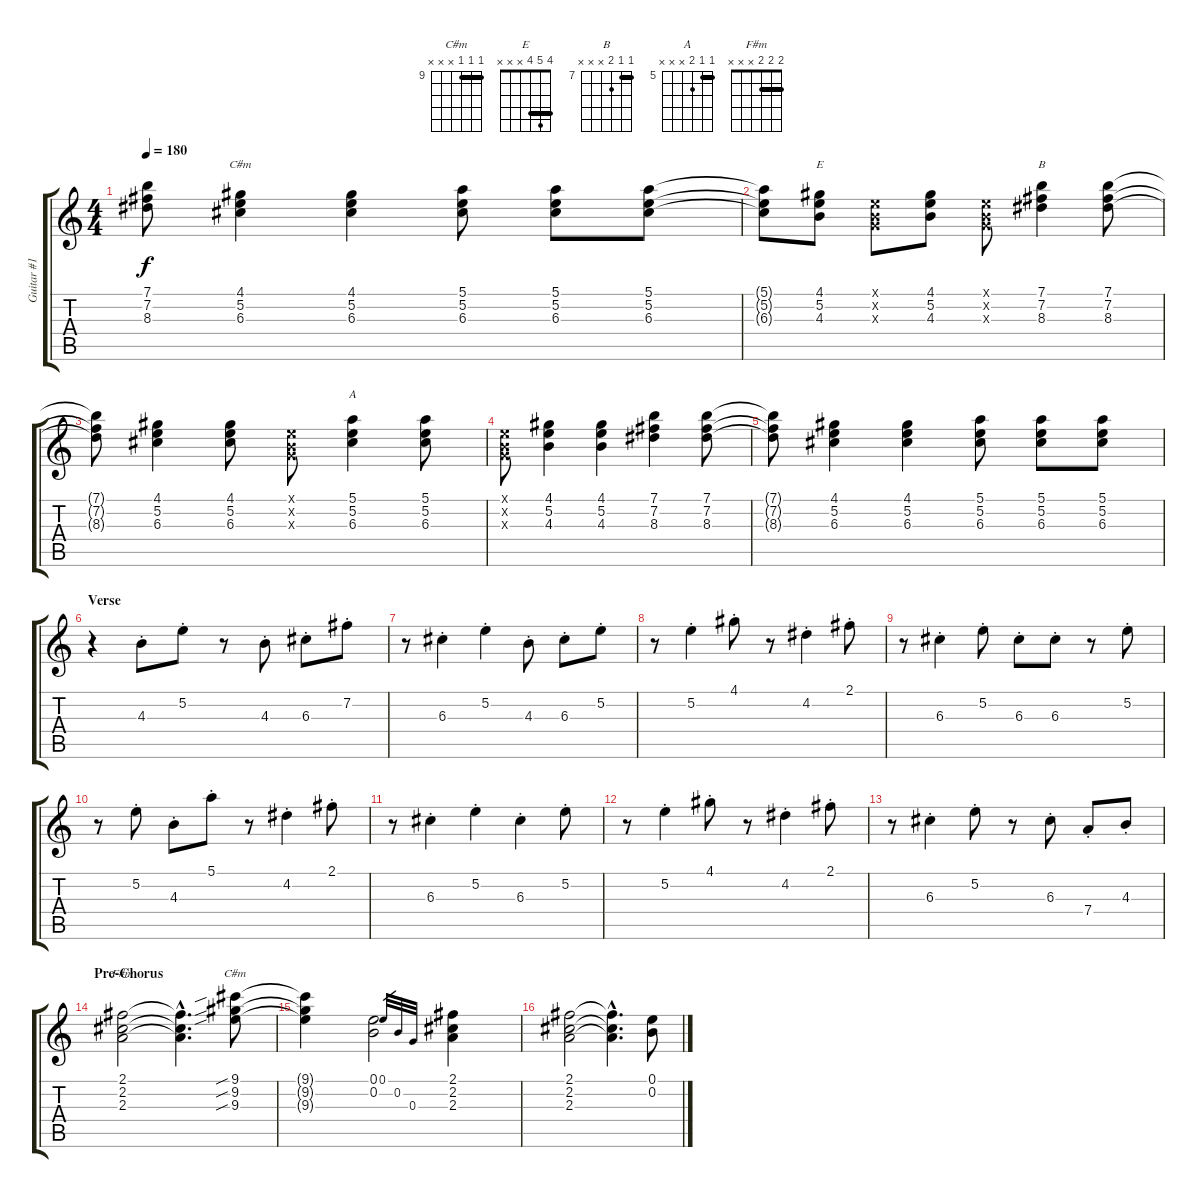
\track ("Guitar #1" "Guitar #1") {instrument acousticguitarsteel}
\staff {score tabs}
\tuning (E4 B3 G3 D3 A2 E2) {hide}
\chord ("C#m" 4 5 6 x x x) {firstfret 4}
\chord ("E" 4 5 4 x x x) {barre 4}
\chord ("B" 7 7 8 x x x) {firstfret 7 barre 7}
\chord ("A" 5 5 6 x x x) {firstfret 5 barre 5}
\chord ("F#m" 2 2 2 x x x) {barre 2}
\chord ("C#m" 9 9 9 x x x) {firstfret 9 barre 9}
\ts (4 4)
\tempo 180
\clef g2
\ks c
(7.1{t} 7.2{t} 8.3{t}).8{dy f} (4.1 5.2 6.3).4{ch "C#m"} (4.1 5.2 6.3).4 (5.1 5.2 6.3).8 (5.1 5.2 6.3).8 (5.1 5.2 6.3).8 |
(5.1{t} 5.2{t} 6.3{t}).8 (4.1 5.2 4.3).8{ch "E"} (0.1{x} 0.2{x} 0.3{x}).8 (4.1 5.2 4.3).8 (0.1{x} 0.2{x} 0.3{x}).8 (7.1 7.2 8.3).4{ch "B"} (7.1 7.2 8.3).8 |
(7.1{t} 7.2{t} 8.3{t}).8 (4.1 5.2 6.3).4 (4.1 5.2 6.3).8 (0.1{x} 0.2{x} 0.3{x}).8 (5.1 5.2 6.3).4{ch "A"} (5.1 5.2 6.3).8 |
(0.1{x} 0.2{x} 0.3{x}).8 (4.1 5.2 4.3).4 (4.1 5.2 4.3).4 (7.1 7.2 8.3).4 (7.1 7.2 8.3).8 |
(7.1{t} 7.2{t} 8.3{t}).8 (4.1 5.2 6.3).4 (4.1 5.2 6.3).4 (5.1 5.2 6.3).8 (5.1 5.2 6.3).8 (5.1 5.2 6.3).8 |
\section ("" "Verse")
r.4{volume 10 instrument electricguitarmuted} 4.3{st}.8 5.2{st}.8 r.8 4.3{st}.8 6.3{st}.8 7.2{st}.8 |
r.8 6.3{st}.4 5.2{st}.4 4.3{st}.8 6.3{st}.8 5.2{st}.8 |
r.8 5.2{st}.4 4.1{st}.8 r.8 4.2{st}.4 2.1{st}.8 |
r.8 6.3{st}.4 5.2{st}.8 6.3{st}.8 6.3{st}.8 r.8 5.2{st}.8 |
r.8 5.2{st}.8 4.3{st}.8 5.1{st}.8 r.8 4.2{st}.4 2.1{st}.8 |
r.8 6.3{st}.4 5.2{st}.4 6.3{st}.4 5.2{st}.8 |
r.8 5.2{st}.4 4.1{st}.8 r.8 4.2{st}.4 2.1{st}.8 |
r.8 6.3{st}.4 5.2{st}.8 r.8 6.3{st}.8 7.4{st}.8 4.3{st}.8 |
\section ("" "Pre-Chorus")
(2.1 2.2 2.3).2{ch "F#m" volume 13} (2.1{hac t} 2.2{hac t} 2.3{hac t}).4{d} (9.1{sib} 9.2{sib} 9.3{sib}).8{ch "C#m"} |
(9.1{t} 9.2{t} 9.3{t}).4 (0.1 0.2).2 0.1.32{gr} 0.2.32{gr} 0.3.32{gr} (2.1 2.2 2.3).4 |
(2.1 2.2 2.3).2 (2.1{hac t} 2.2{hac t} 2.3{hac t}).4{d} (0.1 0.2).8
